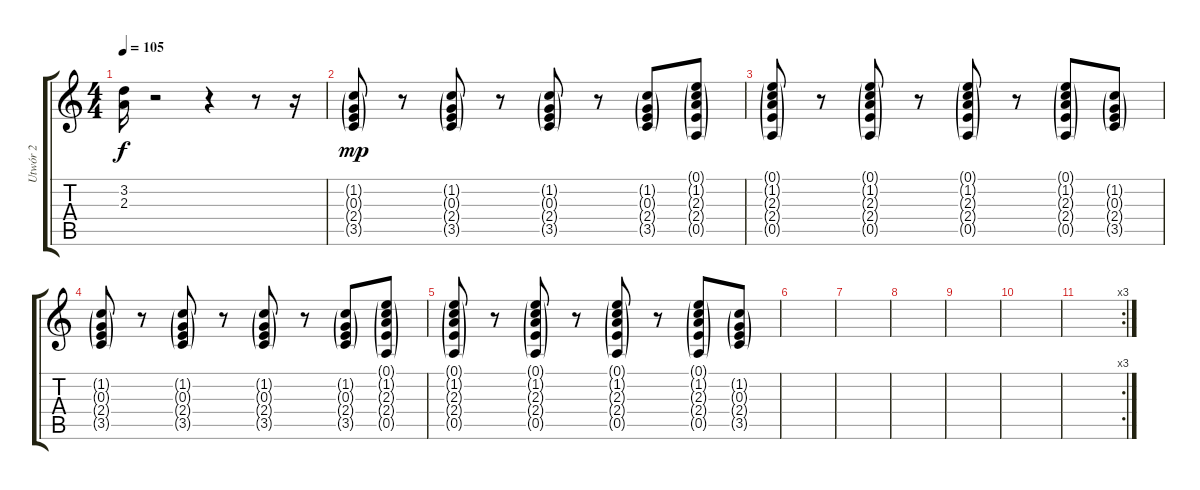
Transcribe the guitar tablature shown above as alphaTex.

\track ("Utwór 2" "Utwór 2") {instrument electricguitarclean}
\staff {score tabs}
\tuning (E4 B3 G3 D3 A2 E2) {hide}
\ts (4 4)
\tempo 105
\clef g2
\ks c
(3.2{t} 2.3{t}).16{dy f} r.2 r.4 r.8 r.16 |
(1.2{g} 0.3{g} 2.4{g} 3.5{g}).8{dy mp volume 9} r.8 (1.2{g} 0.3{g} 2.4{g} 3.5{g}).8 r.8 (1.2{g} 0.3{g} 2.4{g} 3.5{g}).8 r.8 (1.2{g} 0.3{g} 2.4{g} 3.5{g}).8 (0.1{g} 1.2{g} 2.3{g} 2.4{g} 0.5{g}).8 |
(0.1{g} 1.2{g} 2.3{g} 2.4{g} 0.5{g}).8 r.8 (0.1{g} 1.2{g} 2.3{g} 2.4{g} 0.5{g}).8 r.8 (0.1{g} 1.2{g} 2.3{g} 2.4{g} 0.5{g}).8 r.8 (0.1{g} 1.2{g} 2.3{g} 2.4{g} 0.5{g}).8 (1.2{g} 0.3{g} 2.4{g} 3.5{g}).8 |
(1.2{g} 0.3{g} 2.4{g} 3.5{g}).8{volume 9} r.8 (1.2{g} 0.3{g} 2.4{g} 3.5{g}).8 r.8 (1.2{g} 0.3{g} 2.4{g} 3.5{g}).8 r.8 (1.2{g} 0.3{g} 2.4{g} 3.5{g}).8 (0.1{g} 1.2{g} 2.3{g} 2.4{g} 0.5{g}).8 |
(0.1{g} 1.2{g} 2.3{g} 2.4{g} 0.5{g}).8 r.8 (0.1{g} 1.2{g} 2.3{g} 2.4{g} 0.5{g}).8 r.8 (0.1{g} 1.2{g} 2.3{g} 2.4{g} 0.5{g}).8 r.8 (0.1{g} 1.2{g} 2.3{g} 2.4{g} 0.5{g}).8 (1.2{g} 0.3{g} 2.4{g} 3.5{g}).8 |
|
|
|
|
|
\rc 3
